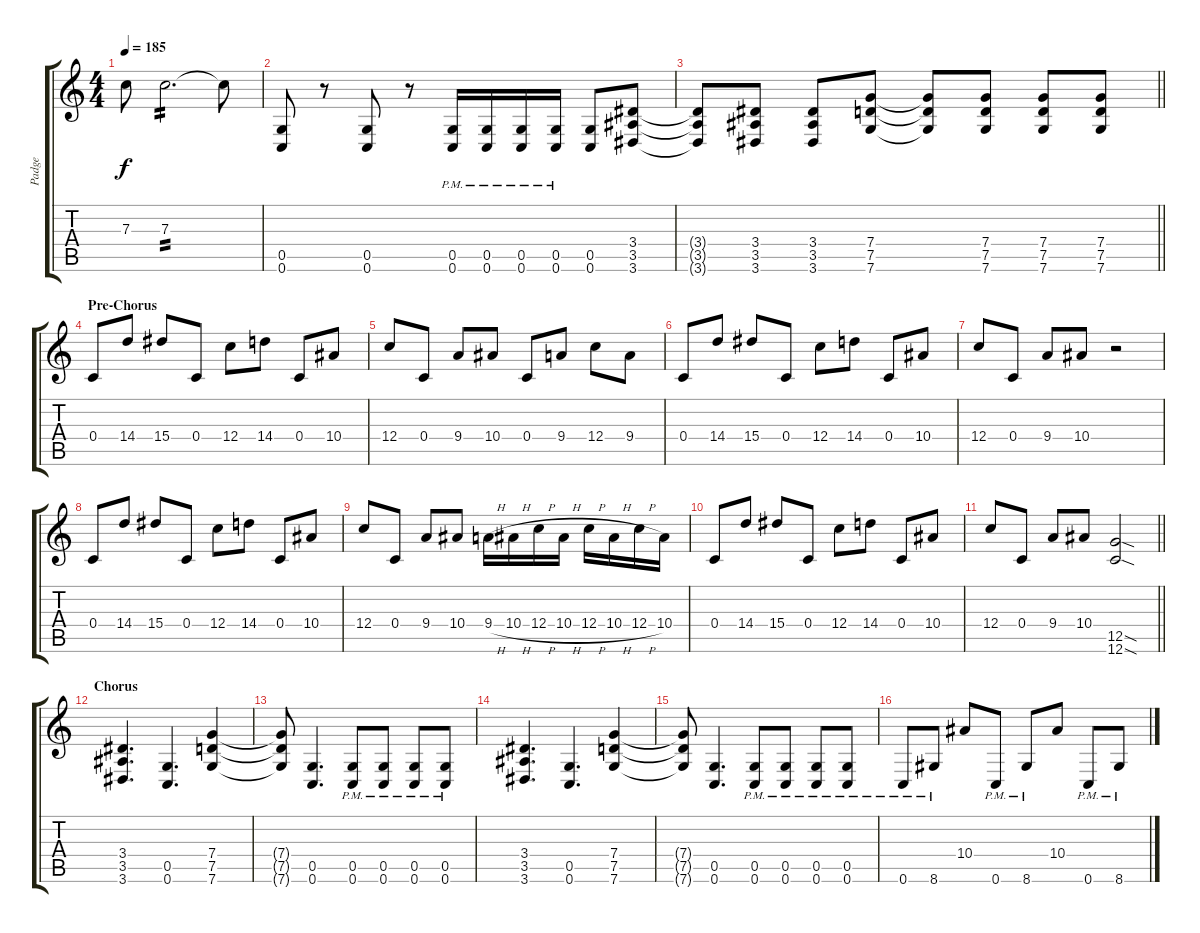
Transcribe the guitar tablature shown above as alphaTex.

\track ("Padge" "Padge") {solo instrument distortionguitar}
\staff {score tabs}
\tuning (D4 A3 F3 C3 G2 C2) {hide}
\ts (4 4)
\tempo 185
\clef g2
\ks c
7.3{t}.8{dy f} 7.3.2{d tp 2} 7.3{t}.8 |
(0.5 0.6).8 r.8 (0.5 0.6).8 r.8 (0.5{pm} 0.6{pm}).16 (0.5{pm} 0.6{pm}).16 (0.5{pm} 0.6{pm}).16 (0.5{pm} 0.6{pm}).16 (0.5 0.6).8 (3.4 3.5 3.6).8 |
\barLineRight lightlight
(3.4{t} 3.5{t} 3.6{t}).8 (3.4 3.5 3.6).8 (3.4 3.5 3.6).8 (7.4 7.5 7.6).8 (7.4{t} 7.5{t} 7.6{t}).8 (7.4 7.5 7.6).8 (7.4 7.5 7.6).8 (7.4 7.5 7.6).8 |
\section ("" "Pre-Chorus")
0.4.8 14.4.8 15.4.8 0.4.8 12.4.8 14.4.8 0.4.8 10.4.8 |
12.4.8 0.4.8 9.4.8 10.4.8 0.4.8 9.4.8 12.4.8 9.4.8 |
0.4.8 14.4.8 15.4.8 0.4.8 12.4.8 14.4.8 0.4.8 10.4.8 |
12.4.8 0.4.8 9.4.8 10.4.8 r.2 |
0.4.8 14.4.8 15.4.8 0.4.8 12.4.8 14.4.8 0.4.8 10.4.8 |
12.4.8 0.4.8 9.4.8 10.4.8 9.4{h}.16 10.4{h}.16 12.4{h}.16 10.4{h}.16 12.4{h}.16 10.4{h}.16 12.4{h}.16 10.4.16 |
0.4.8 14.4.8 15.4.8 0.4.8 12.4.8 14.4.8 0.4.8 10.4.8 |
\barLineRight lightlight
12.4.8 0.4.8 9.4.8 10.4.8 (12.5{sod} 12.6{sod}).2 |
\section ("" "Chorus")
(3.4 3.5 3.6).4{d instrument distortionguitar} (0.5 0.6).4{d} (7.4 7.5 7.6).4 |
(7.4{t} 7.5{t} 7.6{t}).8 (0.5 0.6).4{d} (0.5{pm} 0.6{pm}).8 (0.5{pm} 0.6{pm}).8 (0.5{pm} 0.6{pm}).8 (0.5{pm} 0.6{pm}).8 |
(3.4 3.5 3.6).4{d instrument distortionguitar} (0.5 0.6).4{d} (7.4 7.5 7.6).4 |
(7.4{t} 7.5{t} 7.6{t}).8 (0.5 0.6).4{d} (0.5{pm} 0.6{pm}).8 (0.5{pm} 0.6{pm}).8 (0.5{pm} 0.6{pm}).8 (0.5{pm} 0.6{pm}).8 |
0.6{pm}.8 8.6{pm}.8 10.4.8 0.6{pm}.8 8.6{pm}.8 10.4.8 0.6{pm}.8 8.6{pm}.8
